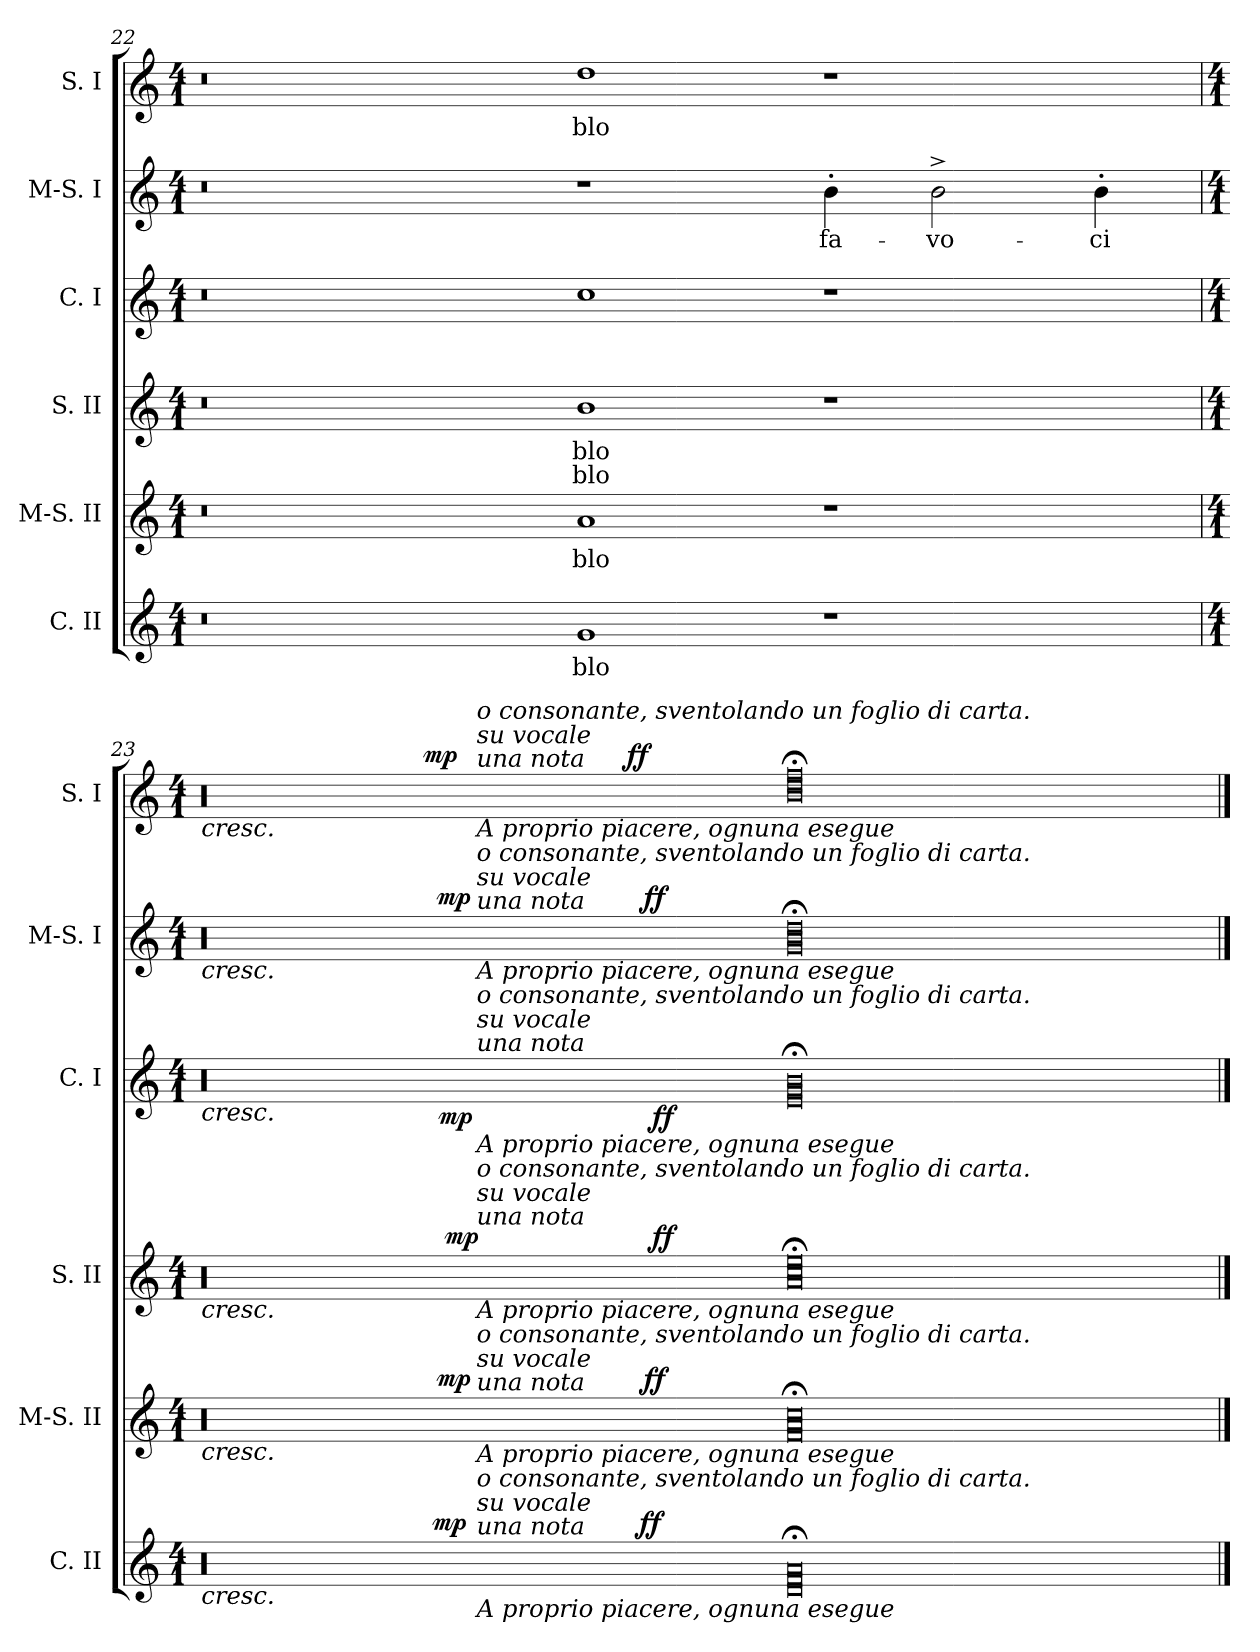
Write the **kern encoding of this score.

**kern	**text	**dynam	**kern	**text	**dynam	**kern	**text	**text	**dynam	**kern	**dynam	**kern	**text	**dynam	**kern	**text	**dynam
*part6	*part6	*part6	*part5	*part5	*part5	*part4	*part4	*part4	*part4	*part3	*part3	*part2	*part2	*part2	*part1	*part1	*part1
*staff6	*staff6	*staff6	*staff5	*staff5	*staff5	*staff4	*staff4	*staff4	*staff4	*staff3	*staff3	*staff2	*staff2	*staff2	*staff1	*staff1	*staff1
*I"C. II	*	*	*I"M-S. II	*	*	*I"S. II	*	*	*	*I"C. I	*	*I"M-S. I	*	*	*I"S. I	*	*
*I'C. II	*	*	*I'M-S. II	*	*	*I'S. II	*	*	*	*I'C. I	*	*I'M-S. I	*	*	*I'S. I	*	*
*clefG2	*	*	*clefG2	*	*	*clefG2	*	*	*	*clefG2	*	*clefG2	*	*	*clefG2	*	*
*k[]	*	*	*k[]	*	*	*k[]	*	*	*	*k[]	*	*k[]	*	*	*k[]	*	*
*C:	*	*	*C:	*	*	*C:	*	*	*	*C:	*	*C:	*	*	*C:	*	*
*M4/1	*	*	*M4/1	*	*	*M4/1	*	*	*	*M4/1	*	*M4/1	*	*	*M4/1	*	*
=22	=22	=22	=22	=22	=22	=22	=22	=22	=22	=22	=22	=22	=22	=22	=22	=22	=22
0r	.	.	0r	.	.	0r	.	.	.	0r	.	0r	.	.	0r	.	.
!	!LO:LY:b:color=#000000	!	!	!	!	!	!	!	!	!	!	!	!	!	!	!	!
!	!	!	!	!LO:LY:b:color=#000000	!	!	!	!	!	!	!	!	!	!	!	!	!
!	!	!	!	!	!	!	!LO:LY:a:color=#000000	!LO:LY:b:color=#000000	!	!	!	!	!	!	!	!	!
!	!	!	!	!	!	!	!	!	!	!	!	!	!	!	!	!LO:LY:b:color=#000000	!
1gi	blo	.	1ai	blo	.	1bi	blo	blo	.	1cci	.	1r	.	.	1ddi	blo	.
!	!	!	!	!	!	!	!	!	!	!	!	!	!LO:LY:b:color=#000000	!	!	!	!
1r	.	.	1r	.	.	1r	.	.	.	1r	.	4b'i\	fa-	.	1r	.	.
!	!	!	!	!	!	!	!	!	!	!	!	!	!LO:LY:b:color=#000000	!	!	!	!
.	.	.	.	.	.	.	.	.	.	.	.	2b^i\	-vo-	.	.	.	.
!	!	!	!	!	!	!	!	!	!	!	!	!	!LO:LY:b:color=#000000	!	!	!	!
.	.	.	.	.	.	.	.	.	.	.	.	4b'i\	-ci	.	.	.	.
!!LO:LB:g=z
=23	=23	=23	=23	=23	=23	=23	=23	=23	=23	=23	=23	=23	=23	=23	=23	=23	=23
*M4/1	*	*	*M4/1	*	*	*M4/1	*	*	*	*M4/1	*	*M4/1	*	*	*M4/1	*	*
!	!	!LO:HP:b	!	!	!	!	!	!	!	!	!	!	!	!	!	!	!
!	!	!LO:HP:n=1:b	!	!	!LO:HP:b	!	!	!	!LO:HP:b	!	!LO:HP:b	!	!	!LO:HP:b	!	!	!LO:HP:b
*^	*	*	*^	*	*	*^	*	*	*	*^	*	*^	*	*	*^	*	*
*	*^	*	*	*	*^	*	*	*	*^	*	*	*	*	*^	*	*	*^	*	*	*	*^	*	*
00r	1ryy	1ryy	.	< >	00r	1ryy	1ryy	.	<	00r	1ryy	1ryy	.	.	<	00r	1ryy	1ryy	<	00r	1ryy	1ryy	.	<	00r	1ryy	1ryy	.	<
.	2ryy	1ryy	.	.	.	2ryy	1ryy	.	.	.	2ryy	1ryy	.	.	.	.	2ryy	1ryy	.	.	2ryy	1ryy	.	.	.	2ryy	1ryy	.	.
.	4ryy	.	.	.	.	4ryy	.	.	.	.	4ryy	.	.	.	.	.	4ryy	.	.	.	4ryy	.	.	.	.	4ryy	.	.	.
.	16ryy	.	.	.	.	16ryy	.	.	.	.	16ryy	.	.	.	.	.	16.ryy	.	.	.	16ryy	.	.	.	.	16ryy	.	.	.
.	64.ryy	.	.	.	.	64...ryy	.	.	.	.	32ryy	.	.	.	.	.	.	.	.	.	64...ryy	.	.	.	.	512ryy	.	.	.
.	.	.	.	.	.	.	.	.	.	.	.	.	.	.	.	.	.	.	.	.	.	.	.	.	.	1ryy	.	.	mp
.	1ryy	.	.	mp	.	.	.	.	.	.	.	.	.	.	.	.	.	.	.	.	.	.	.	.	.	.	.	.	.
.	.	.	.	.	.	1ryy	.	.	mp	.	.	.	.	.	.	.	.	.	.	.	1ryy	.	.	mp	.	.	.	.	.
.	.	.	.	.	.	.	.	.	.	.	128ryy	.	.	.	.	.	1ryy	.	mp	.	.	.	.	.	.	.	.	.	.
.	.	.	.	.	.	.	.	.	.	.	1024ryy	.	.	.	.	.	.	.	.	.	.	.	.	.	.	.	.	.	.
.	.	.	.	.	.	.	.	.	.	.	1ryy	.	.	.	mp	.	.	.	.	.	.	.	.	.	.	.	.	.	.
!	!	!	!	!	!	!	!	!	!	!	!	!	!	!	!	!	!	!	!	!	!	!	!	!	!	!	!LO:TX:b:i:t=A proprio piacere, ognuna esegue	!	!
!	!	!	!	!	!	!	!	!	!	!	!	!	!	!	!	!	!	!	!	!	!	!	!	!	!	!	!LO:TX:i:t=una nota	!	!
!	!	!	!	!	!	!	!	!	!	!	!	!	!	!	!	!	!	!	!	!	!	!	!	!	!	!	!LO:TX:i:t=su vocale	!	!
!	!	!	!	!	!	!	!	!	!	!	!	!	!	!	!	!	!	!	!	!	!	!	!	!	!	!	!LO:TX:i:t=o consonante, sventolando un foglio di carta.	!	!
!	!	!	!	!	!	!	!	!	!	!	!	!	!	!	!	!	!	!	!	!	!	!LO:TX:b:i:t=A proprio piacere, ognuna esegue	!	!	!	!	!	!	!
!	!	!	!	!	!	!	!	!	!	!	!	!	!	!	!	!	!	!	!	!	!	!LO:TX:i:t=una nota	!	!	!	!	!	!	!
!	!	!	!	!	!	!	!	!	!	!	!	!	!	!	!	!	!	!	!	!	!	!LO:TX:i:t=su vocale	!	!	!	!	!	!	!
!	!	!	!	!	!	!	!	!	!	!	!	!	!	!	!	!	!	!	!	!	!	!LO:TX:i:t=o consonante, sventolando un foglio di carta.	!	!	!	!	!	!	!
!	!	!	!	!	!	!	!	!	!	!	!	!	!	!	!	!	!	!LO:TX:b:i:t=A proprio piacere, ognuna esegue	!	!	!	!	!	!	!	!	!	!	!
!	!	!	!	!	!	!	!	!	!	!	!	!	!	!	!	!	!	!LO:TX:i:t=una nota	!	!	!	!	!	!	!	!	!	!	!
!	!	!	!	!	!	!	!	!	!	!	!	!	!	!	!	!	!	!LO:TX:i:t=su vocale	!	!	!	!	!	!	!	!	!	!	!
!	!	!	!	!	!	!	!	!	!	!	!	!	!	!	!	!	!	!LO:TX:i:t=o consonante, sventolando un foglio di carta.	!	!	!	!	!	!	!	!	!	!	!
!	!	!	!	!	!	!	!	!	!	!	!	!LO:TX:b:i:t=A proprio piacere, ognuna esegue	!	!	!	!	!	!	!	!	!	!	!	!	!	!	!	!	!
!	!	!	!	!	!	!	!	!	!	!	!	!LO:TX:i:t=una nota	!	!	!	!	!	!	!	!	!	!	!	!	!	!	!	!	!
!	!	!	!	!	!	!	!	!	!	!	!	!LO:TX:i:t=su vocale	!	!	!	!	!	!	!	!	!	!	!	!	!	!	!	!	!
!	!	!	!	!	!	!	!	!	!	!	!	!LO:TX:i:t=o consonante, sventolando un foglio di carta.	!	!	!	!	!	!	!	!	!	!	!	!	!	!	!	!	!
!	!	!	!	!	!	!	!LO:TX:b:i:t=A proprio piacere, ognuna esegue	!	!	!	!	!	!	!	!	!	!	!	!	!	!	!	!	!	!	!	!	!	!
!	!	!	!	!	!	!	!LO:TX:i:t=una nota	!	!	!	!	!	!	!	!	!	!	!	!	!	!	!	!	!	!	!	!	!	!
!	!	!	!	!	!	!	!LO:TX:i:t=su vocale	!	!	!	!	!	!	!	!	!	!	!	!	!	!	!	!	!	!	!	!	!	!
!	!	!	!	!	!	!	!LO:TX:i:t=o consonante, sventolando un foglio di carta.	!	!	!	!	!	!	!	!	!	!	!	!	!	!	!	!	!	!	!	!	!	!
!	!	!LO:TX:b:i:t=A proprio piacere, ognuna esegue	!	!	!	!	!	!	!	!	!	!	!	!	!	!	!	!	!	!	!	!	!	!	!	!	!	!	!
!	!	!LO:TX:i:t=una nota	!	!	!	!	!	!	!	!	!	!	!	!	!	!	!	!	!	!	!	!	!	!	!	!	!	!	!
!	!	!LO:TX:i:t=su vocale	!	!	!	!	!	!	!	!	!	!	!	!	!	!	!	!	!	!	!	!	!	!	!	!	!	!	!
!	!	!LO:TX:i:t=o consonante, sventolando un foglio di carta.	!	!	!	!	!	!	!	!	!	!	!	!	!	!	!	!	!	!	!	!	!	!	!	!	!	!	!
.	.	1ryy	.	.	.	.	1ryy	.	.	.	.	1ryy	.	.	.	.	.	1ryy	.	.	.	1ryy	.	.	.	.	1ryy	.	.
.	.	.	.	.	.	.	.	.	.	.	.	.	.	.	.	.	.	.	.	.	.	.	.	.	.	1ryy	.	.	.
.	1ryy	.	.	.	.	.	.	.	.	.	.	.	.	.	.	.	.	.	.	.	.	.	.	.	.	.	.	.	.
.	.	.	.	.	.	1ryy	.	.	.	.	.	.	.	.	.	.	.	.	.	.	1ryy	.	.	.	.	.	.	.	.
.	.	.	.	.	.	.	.	.	.	.	.	.	.	.	.	.	1ryy	.	.	.	.	.	.	.	.	.	.	.	.
.	.	.	.	.	.	.	.	.	.	.	1ryy	.	.	.	.	.	.	.	.	.	.	.	.	.	.	.	.	.	.
.	.	32ryy	.	.	.	.	32ryy	.	.	.	.	16ryy	.	.	.	.	.	16ryy	.	.	.	32ryy	.	.	.	.	32ryy	.	.
.	.	64ryy	.	.	.	.	64ryy	.	.	.	.	.	.	.	.	.	.	.	.	.	.	64ryy	.	.	.	.	512.ryy	.	.
.	.	.	.	.	.	.	.	.	.	.	.	.	.	.	.	.	.	.	.	.	.	.	.	.	.	.	1ryy	.	ff
.	.	128ryy	.	.	.	.	128...ryy	.	.	.	.	.	.	.	.	.	.	.	.	.	.	128...ryy	.	.	.	.	.	.	.
.	.	1024ryy	.	.	.	.	.	.	.	.	.	.	.	.	.	.	.	.	.	.	.	.	.	.	.	.	.	.	.
.	.	1ryy	.	ff	.	.	.	.	.	.	.	.	.	.	.	.	.	.	.	.	.	.	.	.	.	.	.	.	.
.	.	.	.	.	.	.	1ryy	.	ff	.	.	.	.	.	.	.	.	.	.	.	.	1ryy	.	ff	.	.	.	.	.
.	.	.	.	.	.	.	.	.	.	.	.	128.ryy	.	.	.	.	.	128ryy	.	.	.	.	.	.	.	.	.	.	.
.	.	.	.	.	.	.	.	.	.	.	.	.	.	.	.	.	.	512.ryy	.	.	.	.	.	.	.	.	.	.	.
.	.	.	.	.	.	.	.	.	.	.	.	.	.	.	.	.	.	1ryy	ff	.	.	.	.	.	.	.	.	.	.
.	.	.	.	.	.	.	.	.	.	.	.	1ryy	.	.	ff	.	.	.	.	.	.	.	.	.	.	.	.	.	.
.	.	.	.	.	.	.	.	.	.	.	.	.	.	.	.	.	.	.	.	.	.	.	.	.	.	1ryy	.	.	.
.	1ryy	.	.	.	.	.	.	.	.	.	.	.	.	.	.	.	.	.	.	.	.	.	.	.	.	.	.	.	.
.	.	.	.	.	.	1ryy	.	.	.	.	.	.	.	.	.	.	.	.	.	.	1ryy	.	.	.	.	.	.	.	.
.	.	.	.	.	.	.	.	.	.	.	.	.	.	.	.	.	1ryy	.	.	.	.	.	.	.	.	.	.	.	.
.	.	.	.	.	.	.	.	.	.	.	1ryy	.	.	.	.	.	.	.	.	.	.	.	.	.	.	.	.	.	.
0di; 0fi; 0ai;	.	.	.	]	0fi; 0ai; 0cci;	.	.	.	.	0ai; 0cci; 0eei;	.	.	.	.	.	0ei; 0gi; 0bi;	.	.	.	0gi; 0bi; 0ddi;	.	.	.	.	0bi; 0ddi; 0ffi;	.	.	.	.
.	.	.	.	.	.	.	.	.	.	.	.	.	.	.	.	.	.	.	.	.	.	.	.	.	.	.	1ryy	.	.
.	.	1ryy	.	.	.	.	.	.	.	.	.	.	.	.	.	.	.	.	.	.	.	.	.	.	.	.	.	.	.
.	.	.	.	.	.	.	1ryy	.	.	.	.	.	.	.	.	.	.	.	.	.	.	1ryy	.	.	.	.	.	.	.
.	.	.	.	.	.	.	.	.	.	.	.	.	.	.	.	.	.	1ryy	.	.	.	.	.	.	.	.	.	.	.
.	.	.	.	.	.	.	.	.	.	.	.	1ryy	.	.	.	.	.	.	.	.	.	.	.	.	.	.	.	.	.
.	.	.	.	.	.	.	.	.	.	.	.	.	.	.	.	.	.	.	.	.	.	.	.	.	.	1ryy	.	.	.
.	1ryy	.	.	.	.	.	.	.	.	.	.	.	.	.	.	.	.	.	.	.	.	.	.	.	.	.	.	.	.
.	.	.	.	.	.	1ryy	.	.	.	.	.	.	.	.	.	.	.	.	.	.	1ryy	.	.	.	.	.	.	.	.
.	.	.	.	.	.	.	.	.	.	.	.	.	.	.	.	.	1ryy	.	.	.	.	.	.	.	.	.	.	.	.
.	.	.	.	.	.	.	.	.	.	.	1ryy	.	.	.	.	.	.	.	.	.	.	.	.	.	.	.	.	.	.
.	.	.	.	.	.	.	.	.	.	.	.	.	.	.	.	.	.	.	.	.	.	.	.	.	.	.	2ryy	.	.
.	.	2ryy	.	.	.	.	.	.	.	.	.	.	.	.	.	.	.	.	.	.	.	.	.	.	.	.	.	.	.
.	.	.	.	.	.	.	2ryy	.	.	.	.	.	.	.	.	.	.	.	.	.	.	2ryy	.	.	.	.	.	.	.
.	.	.	.	.	.	.	.	.	.	.	.	.	.	.	.	.	.	2ryy	.	.	.	.	.	.	.	.	.	.	.
.	.	.	.	.	.	.	.	.	.	.	.	2ryy	.	.	.	.	.	.	.	.	.	.	.	.	.	.	.	.	.
.	.	.	.	.	.	.	.	.	.	.	.	.	.	.	.	.	.	.	.	.	.	.	.	.	.	.	4ryy	.	.
.	.	4ryy	.	.	.	.	.	.	.	.	.	.	.	.	.	.	.	.	.	.	.	.	.	.	.	.	.	.	.
.	.	.	.	.	.	.	4ryy	.	.	.	.	.	.	.	.	.	.	.	.	.	.	4ryy	.	.	.	.	.	.	.
.	.	.	.	.	.	.	.	.	.	.	.	.	.	.	.	.	.	4ryy	.	.	.	.	.	.	.	.	.	.	.
.	.	.	.	.	.	.	.	.	.	.	.	4ryy	.	.	.	.	.	.	.	.	.	.	.	.	.	.	.	.	.
.	.	.	.	.	.	.	.	.	.	.	.	.	.	.	.	.	.	.	.	.	.	.	.	.	.	.	8ryy	.	.
.	.	8ryy	.	.	.	.	.	.	.	.	.	.	.	.	.	.	.	.	.	.	.	.	.	.	.	.	.	.	.
.	.	.	.	.	.	.	8ryy	.	.	.	.	.	.	.	.	.	.	.	.	.	.	8ryy	.	.	.	.	.	.	.
.	.	.	.	.	.	.	.	.	.	.	.	.	.	.	.	.	.	.	.	.	.	.	.	.	.	8ryy	.	.	.
.	.	.	.	.	.	.	.	.	.	.	.	.	.	.	.	.	.	8ryy	.	.	.	.	.	.	.	.	.	.	.
.	.	.	.	.	.	.	.	.	.	.	.	8ryy	.	.	.	.	.	.	.	.	.	.	.	.	.	.	.	.	.
.	8ryy	.	.	.	.	.	.	.	.	.	.	.	.	.	.	.	.	.	.	.	.	.	.	.	.	.	.	.	.
.	.	.	.	.	.	8ryy	.	.	.	.	.	.	.	.	.	.	.	.	.	.	8ryy	.	.	.	.	.	.	.	.
.	.	.	.	.	.	.	.	.	.	.	.	.	.	.	.	.	8ryy	.	.	.	.	.	.	.	.	.	.	.	.
.	.	.	.	.	.	.	.	.	.	.	8ryy	.	.	.	.	.	.	.	.	.	.	.	.	.	.	.	.	.	.
.	.	.	.	.	.	.	.	.	.	.	.	.	.	.	.	.	.	.	.	.	.	.	.	.	.	.	16ryy	.	.
.	.	16ryy	.	.	.	.	.	.	.	.	.	.	.	.	.	.	.	.	.	.	.	.	.	.	.	.	.	.	.
.	.	.	.	.	.	.	16ryy	.	.	.	.	.	.	.	.	.	.	.	.	.	.	16ryy	.	.	.	.	.	.	.
.	.	.	.	.	.	.	.	.	.	.	.	.	.	.	.	.	.	.	.	.	.	.	.	.	.	32ryy	.	.	.
.	.	.	.	.	.	.	.	.	.	.	.	.	.	.	.	.	.	32ryy	.	.	.	.	.	.	.	.	.	.	.
.	.	.	.	.	.	.	.	.	.	.	.	32ryy	.	.	.	.	.	.	.	.	.	.	.	.	.	.	.	.	.
.	32ryy	.	.	.	.	.	.	.	.	.	.	.	.	.	.	.	.	.	.	.	.	.	.	.	.	.	.	.	.
.	.	.	.	.	.	32ryy	.	.	.	.	.	.	.	.	.	.	.	.	.	.	32ryy	.	.	.	.	.	.	.	.
.	.	.	.	.	.	.	.	.	.	.	.	.	.	.	.	.	32ryy	.	.	.	.	.	.	.	.	.	.	.	.
.	.	.	.	.	.	.	.	.	.	.	.	.	.	.	.	.	.	.	.	.	.	.	.	.	.	64...ryy	.	.	.
.	.	.	.	.	.	.	.	.	.	.	.	.	.	.	.	.	.	.	.	.	.	.	.	.	.	.	64ryy	.	.
.	.	.	.	.	.	.	.	.	.	.	64ryy	.	.	.	.	.	.	.	.	.	.	.	.	.	.	.	.	.	.
.	.	.	.	.	.	.	.	.	.	.	.	.	.	.	.	.	.	64ryy	.	.	.	.	.	.	.	.	.	.	.
.	.	.	.	.	.	.	.	.	.	.	.	64ryy	.	.	.	.	.	.	.	.	.	.	.	.	.	.	.	.	.
.	.	.	.	.	.	.	.	.	.	.	.	.	.	.	.	.	.	.	.	.	.	.	.	.	.	.	128ryy	.	.
.	128ryy	.	.	.	.	.	.	.	.	.	.	.	.	.	.	.	.	.	.	.	.	.	.	.	.	.	.	.	.
.	.	256..ryy	.	.	.	.	.	.	.	.	256..ryy	.	.	.	.	.	.	.	.	.	.	.	.	.	.	.	.	.	.
.	.	.	.	.	.	.	.	.	.	.	.	.	.	.	.	.	.	256ryy	.	.	.	.	.	.	.	.	256ryy	.	.
.	.	.	.	.	.	.	.	.	.	.	.	256ryy	.	.	.	.	.	.	.	.	.	.	.	.	.	.	.	.	.
.	.	.	.	.	.	512ryy	.	.	.	.	.	.	.	.	.	.	.	.	.	.	512ryy	.	.	.	.	.	.	.	.
.	.	.	.	.	.	.	1024ryy	.	.	.	.	.	.	.	.	.	.	1024ryy	.	.	.	1024ryy	.	.	.	.	1024ryy	.	.
.	.	.	.	[	.	.	.	.	[	.	.	.	.	.	[	.	.	.	[	.	.	.	.	[	.	.	.	.	[
*v	*v	*v	*	*	*	*	*	*	*	*v	*v	*v	*	*	*	*v	*v	*v	*	*v	*v	*v	*	*	*v	*v	*v	*	*
*	*	*	*v	*v	*v	*	*	*	*	*	*	*	*	*	*	*	*	*	*
==	==	==	==	==	==	==	==	==	==	==	==	==	==	==	==	==	==
*-	*-	*-	*-	*-	*-	*-	*-	*-	*-	*-	*-	*-	*-	*-	*-	*-	*-
